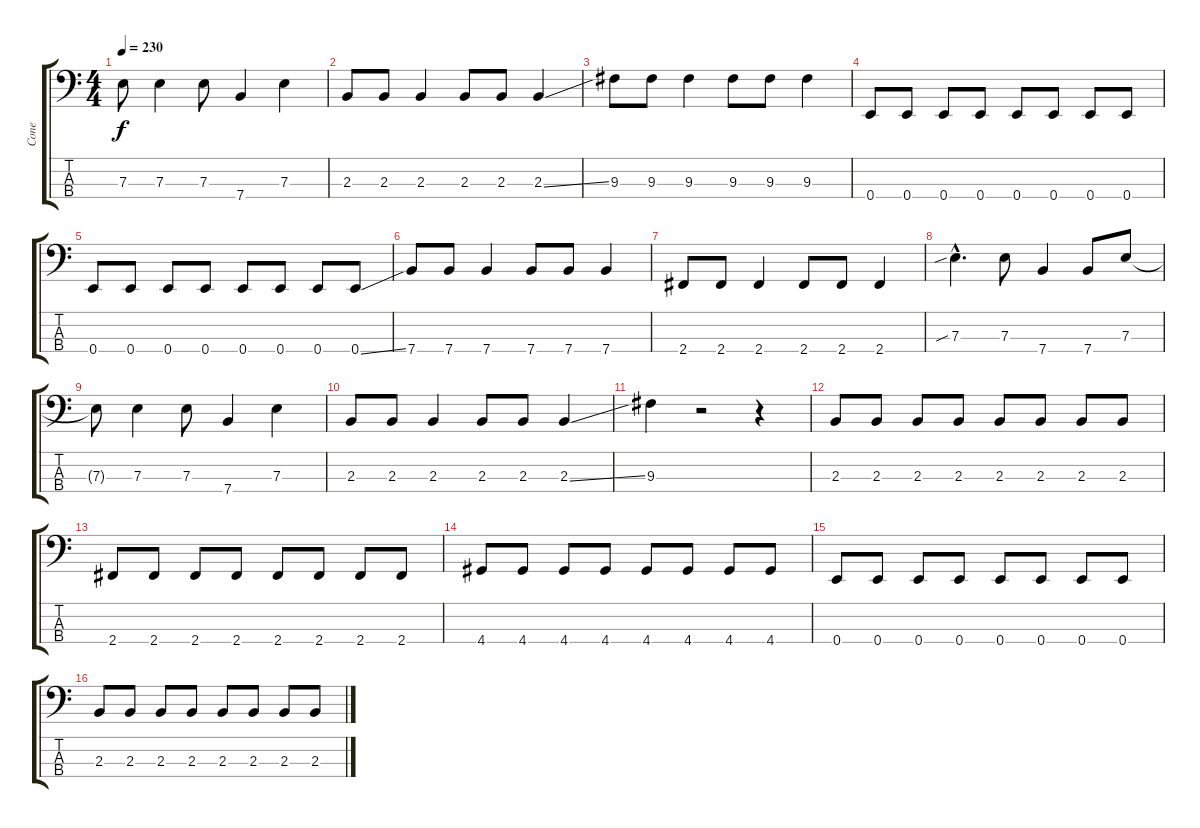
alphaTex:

\track ("Cone" "Cone") {instrument electricbasspick}
\staff {score tabs}
\tuning (G2 D2 A1 E1) {hide}
\ts (4 4)
\tempo 230
\clef f4
\ks c
7.3{t}.8{dy f} 7.3.4 7.3.8 7.4.4 7.3.4 |
2.3.8 2.3.8 2.3.4 2.3.8 2.3.8 2.3{ss}.4 |
9.3.8 9.3.8 9.3.4 9.3.8 9.3.8 9.3.4 |
0.4.8 0.4.8 0.4.8 0.4.8 0.4.8 0.4.8 0.4.8 0.4.8 |
0.4.8 0.4.8 0.4.8 0.4.8 0.4.8 0.4.8 0.4.8 0.4{ss}.8 |
7.4.8 7.4.8 7.4.4 7.4.8 7.4.8 7.4.4 |
2.4.8 2.4.8 2.4.4 2.4.8 2.4.8 2.4.4 |
7.3{sib hac}.4{d} 7.3.8 7.4.4 7.4.8 7.3.8 |
7.3{t}.8 7.3.4 7.3.8 7.4.4 7.3.4 |
2.3.8 2.3.8 2.3.4 2.3.8 2.3.8 2.3{ss}.4 |
9.3.4 r.2 r.4 |
2.3.8 2.3.8 2.3.8 2.3.8 2.3.8 2.3.8 2.3.8 2.3.8 |
2.4.8 2.4.8 2.4.8 2.4.8 2.4.8 2.4.8 2.4.8 2.4.8 |
4.4.8 4.4.8 4.4.8 4.4.8 4.4.8 4.4.8 4.4.8 4.4.8 |
0.4.8 0.4.8 0.4.8 0.4.8 0.4.8 0.4.8 0.4.8 0.4.8 |
2.3.8 2.3.8 2.3.8 2.3.8 2.3.8 2.3.8 2.3.8 2.3.8
